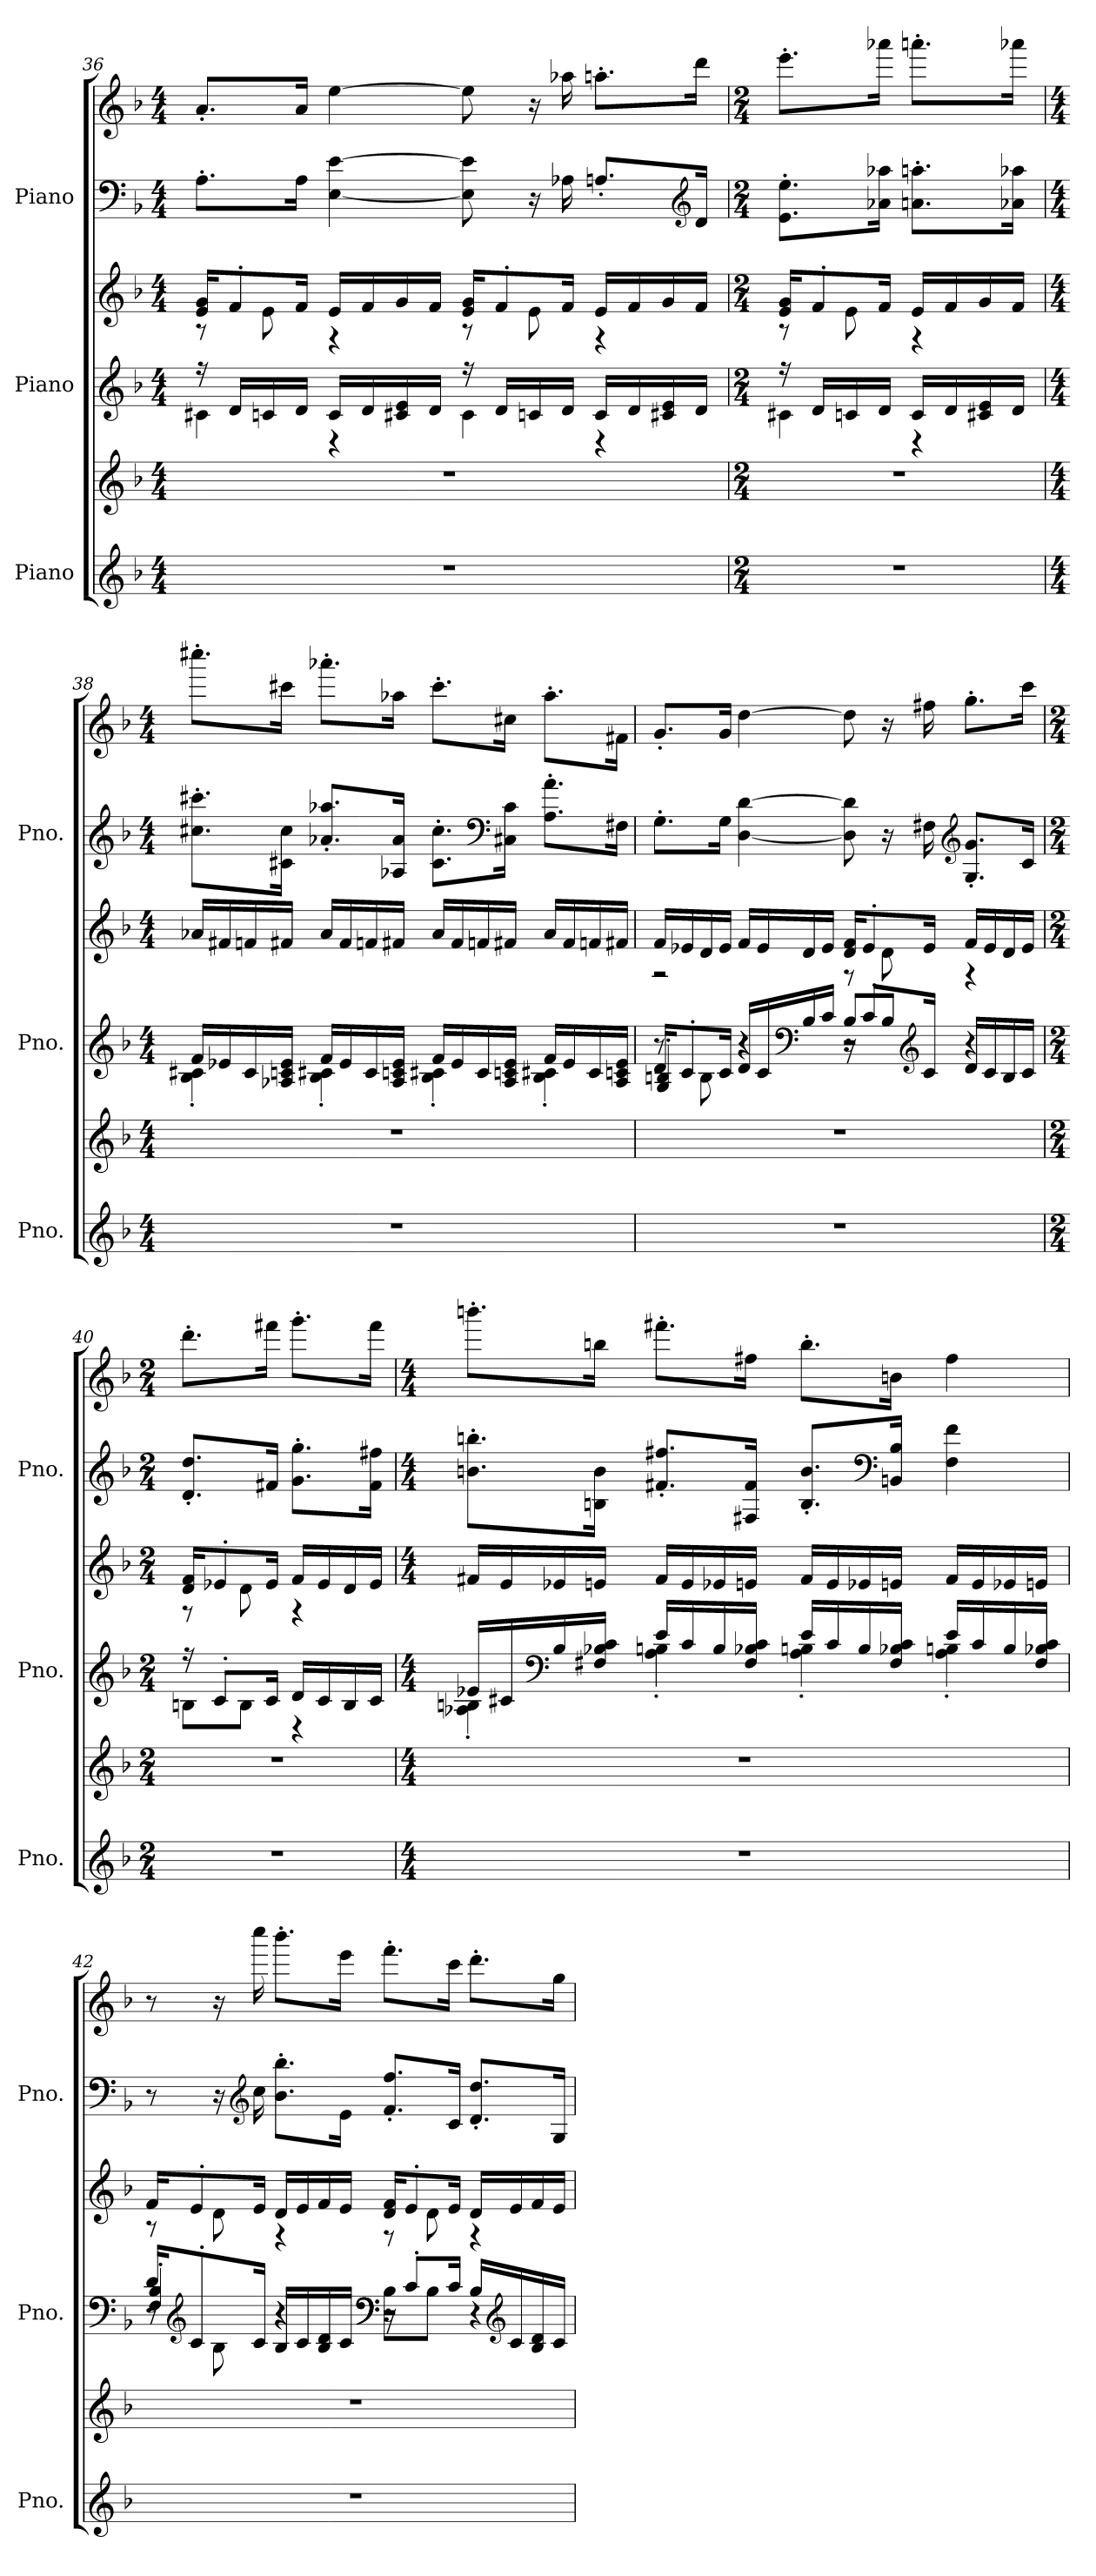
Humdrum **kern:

**kern	**kern	**kern	**kern	**kern	**kern
*part3	*part3	*part2	*part2	*part1	*part1
*staff6	*staff5	*staff4	*staff3	*staff2	*staff1
*I"Piano	*	*I"Piano	*	*I"Piano	*
*I'Pno.	*	*I'Pno.	*	*I'Pno.	*
*clefG2	*clefG2	*clefG2	*clefG2	*clefF4	*clefG2
*k[b-]	*k[b-]	*k[b-]	*k[b-]	*k[b-]	*k[b-]
*M4/4	*M4/4	*M4/4	*M4/4	*M4/4	*M4/4
=36	=36	=36	=36	=36	=36
*	*	*^	*^	*	*
1r	1r	16r	4c#X\	16e/ 16g/KL	8r	8.A'\L	8.a'/L
.	.	16d/LL	.	8f'/	.	.	.
.	.	16cn/	.	.	8e\	.	.
.	.	16d/JJ	.	16f/Jk	.	16A\Jk	16a/Jk
.	.	16c/LL	4r	16e/LL	4r	[4E\ [4e\	[4ee\
.	.	16d/	.	16f/	.	.	.
.	.	16c#X/ 16e/	.	16g/	.	.	.
.	.	16d/JJ	.	16f/JJ	.	.	.
.	.	16r	4c#\	16e/ 16g/KL	8r	8E\] 8e\]	8ee\]
.	.	16d/LL	.	8f'/	.	.	.
.	.	16cn/	.	.	8e\	16r	16r
.	.	16d/JJ	.	16f/Jk	.	16A-X\	16aa-X\
.	.	16c/LL	4r	16e/LL	4r	8.An'/L	8.aan'\L
.	.	16d/	.	16f/	.	.	.
.	.	16c#X/ 16e/	.	16g/	.	.	.
*	*	*	*	*	*	*clefG2	*
.	.	16d/JJ	.	16f/JJ	.	16d/Jk	16ddd\Jk
!!LO:PB:g=z
=37	=37	=37	=37	=37	=37	=37	=37
*M2/4	*M2/4	*M2/4	*	*M2/4	*	*M2/4	*M2/4
2r	2r	16r	4c#X\	16e/ 16g/KL	8r	8.e\' 8.ee\'L	8.eee'\L
.	.	16d/LL	.	8f'/	.	.	.
.	.	16cn/	.	.	8e\	.	.
.	.	16d/JJ	.	16f/Jk	.	16a-X\ 16aa-X\Jk	16aaa-X\Jk
.	.	16c/LL	4r	16e/LL	4r	8.an\' 8.aan\'L	8.aaan'\L
.	.	16d/	.	16f/	.	.	.
.	.	16c#X/ 16e/	.	16g/	.	.	.
.	.	16d/JJ	.	16f/JJ	.	16a-X\ 16aa-X\Jk	16aaa-X\Jk
*	*	*	*	*v	*v	*	*
!!LO:LB:g=z
=38	=38	=38	=38	=38	=38	=38
*M4/4	*M4/4	*M4/4	*	*M4/4	*M4/4	*M4/4
1r	1r	16f/LL	4B-\' 4c#X\'	16a-X/LL	8.cc#X\' 8.ccc#X\'L	8.cccc#X'\L
.	.	16e-X/	.	16f#X/	.	.
.	.	16c#/	.	16fn/	.	.
.	.	16A-X/ 16cn/ 16e-/JJ	.	16f#X/JJ	16c#X\ 16cc#\Jk	16ccc#X\Jk
.	.	16f/LL	4B-\' 4c#X\'	16a-/LL	8.a-X/' 8.aa-X/'L	8.aaa-X'\L
.	.	16e-/	.	16f#/	.	.
.	.	16c#/	.	16fn/	.	.
.	.	16A-/ 16cn/ 16e-/JJ	.	16f#X/JJ	16A-X/ 16a-/Jk	16aa-X\Jk
.	.	16f/LL	4B-\' 4c#X\'	16a-/LL	8.c#\' 8.cc#\'L	8.ccc#'\L
.	.	16e-/	.	16f#/	.	.
.	.	16c#/	.	16fn/	.	.
*	*	*	*	*	*clefF4	*
.	.	16A-/ 16cn/ 16e-/JJ	.	16f#X/JJ	16C#X\ 16c#\Jk	16cc#X\Jk
.	.	16f/LL	4B-\' 4c#X\'	16a-/LL	8.A-\' 8.a-\'L	8.aa-'\L
.	.	16e-/	.	16f#/	.	.
.	.	16c#/	.	16fn/	.	.
.	.	16A-/ 16cn/ 16e-/JJ	.	16f#X/JJ	16F#X\Jk	16f#X\Jk
!!LO:PB:g=z
=39	=39	=39	=39	=39	=39	=39
*	*	*	*^	*^	*	*
1r	1r	16d/KL	8r	4G/' 4Bn/'	16f/LL	2r	8.G'\L	8.g'/L
.	.	8c'/	.	.	16e-X/	.	.	.
.	.	.	8B\	.	16d/	.	.	.
.	.	16c/Jk	.	.	16e-/JJ	.	16G\Jk	16g/Jk
.	.	16d/LL	4r	4r	16f/LL	.	[4D\ [4d\	[4dd\
.	.	16c/	.	.	16e-/	.	.	.
*	*	*clefF4	*	*	*	*	*	*
.	.	16B/	.	.	16d/	.	.	.
.	.	16c/JJ	.	.	16e-/JJ	.	.	.
.	.	16r	2r	8B/L	16d/ 16f/KL	8r	8D\] 8d\]	8dd\]
.	.	8c'/L	.	.	8e-'/	.	.	.
.	.	.	.	8B/J	.	8d\	16r	16r
*	*	*clefG2	*	*	*	*	*	*
.	.	16c/Jk	.	.	16e-/Jk	.	16F#X\	16ff#X\
*	*	*	*	*	*	*	*clefG2	*
.	.	16d/LL	.	4r	16f/LL	4r	8.G/' 8.g/'L	8.gg'\L
.	.	16c/	.	.	16e-/	.	.	.
.	.	16B/	.	.	16d/	.	.	.
.	.	16c/JJ	.	.	16e-/JJ	.	16c/Jk	16ccc\Jk
*	*	*v	*v	*v	*	*	*	*
=40	=40	=40	=40	=40	=40	=40
*M2/4	*M2/4	*M2/4	*M2/4	*	*M2/4	*M2/4
*	*	*^	*	*	*	*
2r	2r	16r	8Bn\L	16d/ 16f/KL	8r	8.d/' 8.dd/'L	8.ddd'\L
.	.	8c'/L	.	8e-X'/	.	.	.
.	.	.	8B\J	.	8d\	.	.
.	.	16c/Jk	.	16e-/Jk	.	16f#X/Jk	16fff#X\Jk
.	.	16d/LL	4r	16f/LL	4r	8.g\' 8.gg\'L	8.ggg'\L
.	.	16c/	.	16e-/	.	.	.
.	.	16B/	.	16d/	.	.	.
.	.	16c/JJ	.	16e-/JJ	.	16f#\ 16ff#X\Jk	16fff#\Jk
*	*	*	*	*v	*v	*	*
!!LO:LB:g=z
=41	=41	=41	=41	=41	=41	=41
*M4/4	*M4/4	*M4/4	*	*M4/4	*M4/4	*M4/4
1r	1r	16e-X/LL	4A-X\' 4Bn\'	16f#X/LL	8.bn\' 8.bbn\'L	8.bbbn'\L
.	.	16c#X/	.	16e/	.	.
*	*	*clefF4	*	*	*	*
.	.	16B/	.	16e-X/	.	.
.	.	16F#X/ 16B-X/ 16c#/JJ	.	16en/JJ	16Bn\ 16b\Jk	16bbn\Jk
.	.	16e-/LL	4A-\' 4Bn\'	16f#/LL	8.f#X/' 8.ff#X/'L	8.fff#X'\L
.	.	16c#/	.	16e/	.	.
.	.	16B/	.	16e-X/	.	.
.	.	16F#/ 16B-X/ 16c#/JJ	.	16en/JJ	16F#X/ 16f#/Jk	16ff#X\Jk
.	.	16e-/LL	4A-\' 4Bn\'	16f#/LL	8.B/' 8.b/'L	8.bb'\L
.	.	16c#/	.	16e/	.	.
.	.	16B/	.	16e-X/	.	.
*	*	*	*	*	*clefF4	*
.	.	16F#/ 16B-X/ 16c#/JJ	.	16en/JJ	16BBn/ 16B/Jk	16bn\Jk
.	.	16e-/LL	4A-\' 4Bn\'	16f#/LL	4F#\ 4f#\	4ff#\
.	.	16c#/	.	16e/	.	.
.	.	16B/	.	16e-X/	.	.
.	.	16F#/ 16B-X/ 16c#/JJ	.	16en/JJ	.	.
!!LO:PB:g=z
=42	=42	=42	=42	=42	=42	=42
*	*	*	*^	*^	*	*
1r	1r	16d/KL	8r	4F/' 4B-/'	16f/KL	8r	8r	8r
*	*	*clefG2	*	*	*	*	*	*
.	.	8c'/	.	.	8e'/	.	.	.
.	.	.	8B-\	.	.	8d\	16r	16r
*	*	*	*	*	*	*	*clefG2	*
.	.	16c/Jk	.	.	16e/Jk	.	16cc\	16cccc\
.	.	16B-/LL	4r	4r	16d/LL	4r	8.b-\' 8.bb-\'L	8.bbb-'\L
.	.	16c/	.	.	16e/	.	.	.
.	.	16B-/ 16d/	.	.	16f/	.	.	.
.	.	16c/JJ	.	.	16e/JJ	.	16e\Jk	16eee\Jk
*	*	*clefF4	*	*	*	*	*	*
.	.	16r	8B-\L	2r	16d/ 16f/KL	8r	8.f/' 8.ff/'L	8.fff'\L
.	.	8c'/L	.	.	8e'/	.	.	.
.	.	.	8B-\J	.	.	8d\	.	.
.	.	16c/Jk	.	.	16e/Jk	.	16c/Jk	16ccc\Jk
.	.	16B-/LL	4r	.	16d/LL	4r	8.d/' 8.dd/'L	8.ddd'\L
*	*	*clefG2	*	*	*	*	*	*
.	.	16c/	.	.	16e/	.	.	.
.	.	16B-/ 16d/	.	.	16f/	.	.	.
.	.	16c/JJ	.	.	16e/JJ	.	16G/Jk	16gg\Jk
*	*	*v	*v	*v	*	*	*	*
*	*	*	*v	*v	*	*
=	=	=	=	=	=
*-	*-	*-	*-	*-	*-
